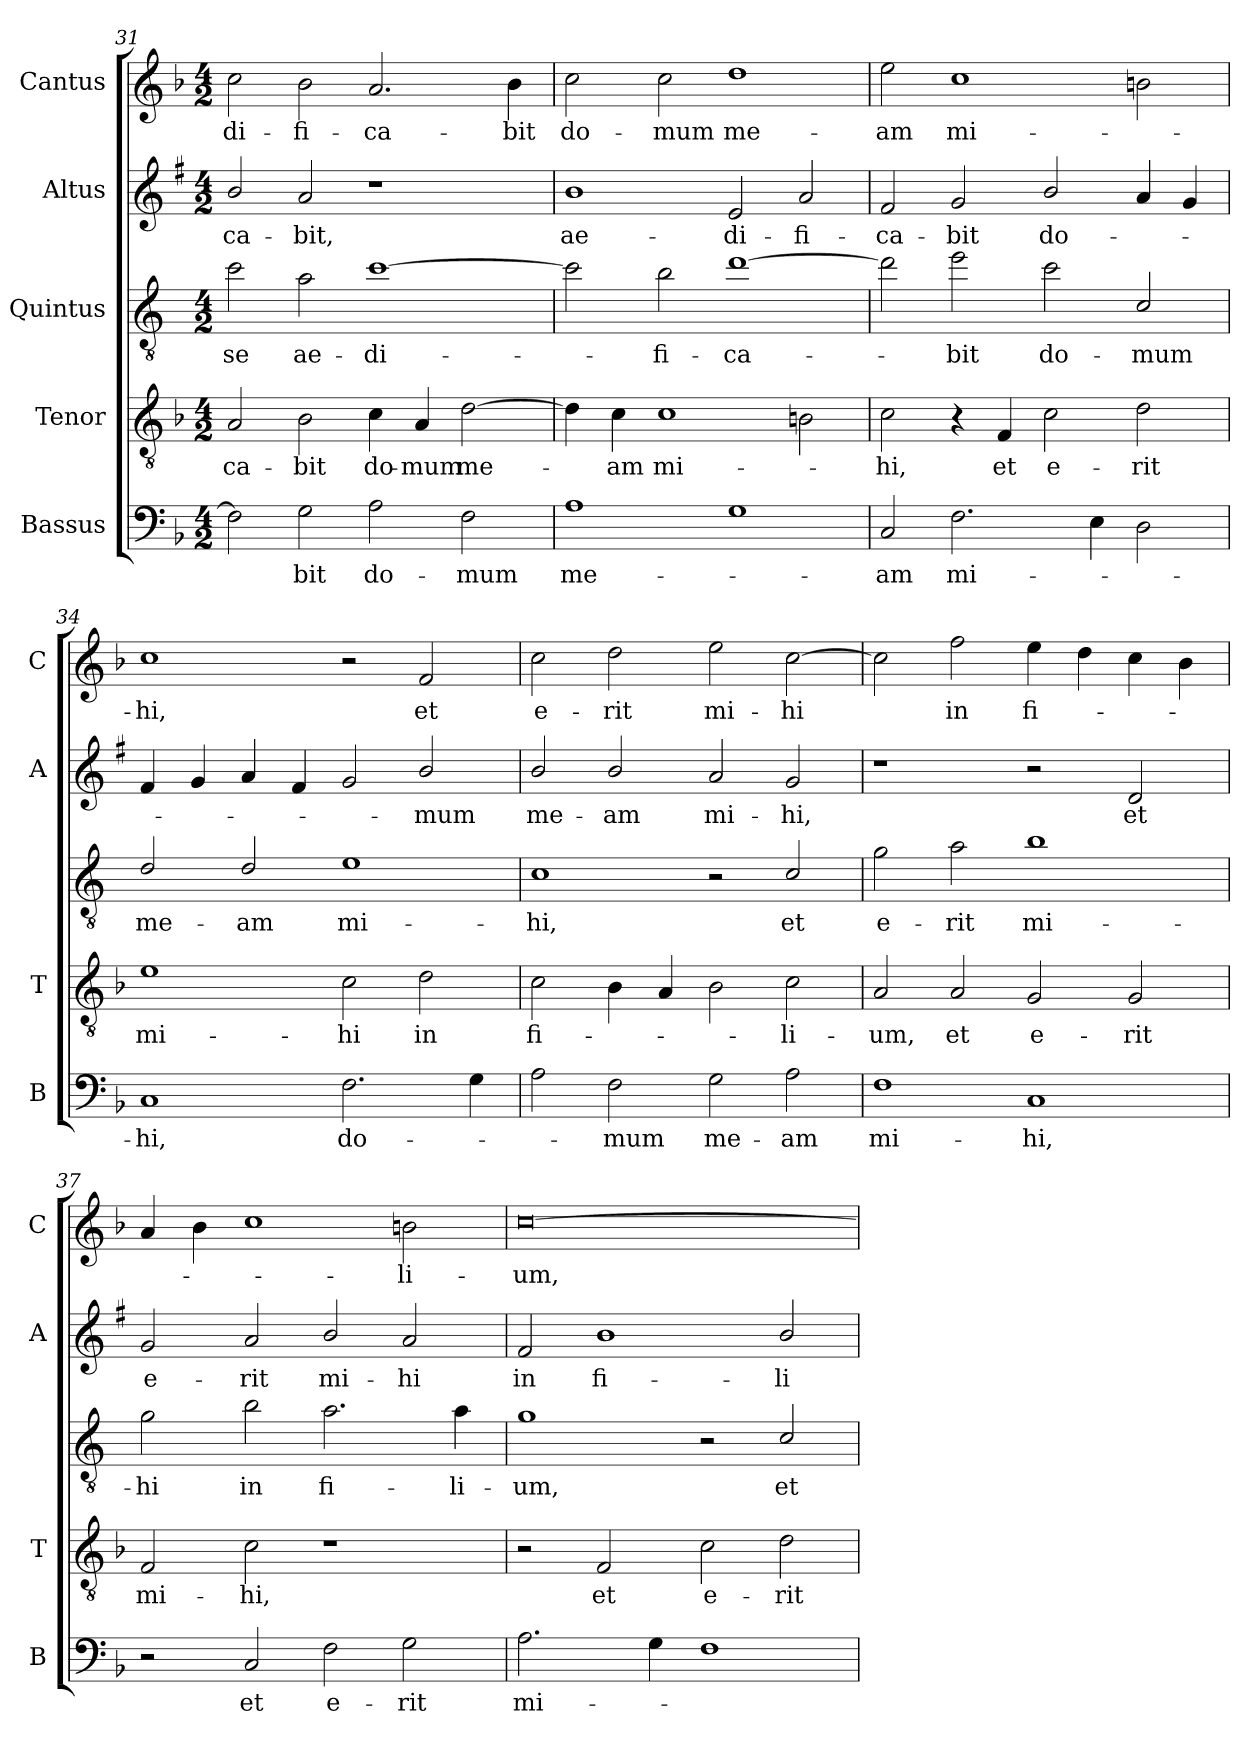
**kern	**text	**kern	**text	**kern	**text	**kern	**text	**kern	**text
*part5	*part5	*part4	*part4	*part3	*part3	*part2	*part2	*part1	*part1
*staff5	*staff5	*staff4	*staff4	*staff3	*staff3	*staff2	*staff2	*staff1	*staff1
*I"Bassus	*	*I"Tenor	*	*I"Quintus	*	*I"Altus	*	*I"Cantus	*
*I'B	*	*I'T	*	*	*	*I'A	*	*I'C	*
*clefF4	*	*clefGv2	*	*clefGv2	*	*clefG2	*	*clefG2	*
*	*	*	*	*ITrd4c7	*	*ITrd1c2	*	*	*
*k[b-]	*	*k[b-]	*	*k[b-]	*	*k[b-]	*	*k[b-]	*
*F:	*	*F:	*	*F:	*	*F:	*	*F:	*
*M4/2	*	*M4/2	*	*M4/2	*	*M4/2	*	*M4/2	*
=31	=31	=31	=31	=31	=31	=31	=31	=31	=31
!	!	!	!LO:LY:b	!	!LO:LY:b	!	!LO:LY:b	!	!LO:LY:b
2F\]	.	2A/	-ca-	2f\	-se	2a/	-ca-	2cc\	-di-
!	!LO:LY:b	!	!LO:LY:b	!	!LO:LY:b	!	!LO:LY:b	!	!LO:LY:b
2G\	-bit	2B-\	-bit	2d\	ae-	2g/	-bit,	2b-\	-fi-
!	!LO:LY:b	!	!LO:LY:b	!	!LO:LY:b	!	!	!	!LO:LY:b
2A\	do-	4c\	do-	[1f	-di-	1r	.	2.a/	-ca-
!	!	!	!LO:LY:b	!	!	!	!	!	!
.	.	4A/	-mum	.	.	.	.	.	.
!	!LO:LY:b	!	!LO:LY:b	!	!	!	!	!	!
2F\	-mum	[2d\	me-	.	.	.	.	.	.
!	!	!	!	!	!	!	!	!	!LO:LY:b
.	.	.	.	.	.	.	.	4b-\	-bit
=32	=32	=32	=32	=32	=32	=32	=32	=32	=32
!	!LO:LY:b	!	!	!	!	!	!LO:LY:b	!	!LO:LY:b
1A	me-	4d\]	.	2f\]	.	1a	ae-	2cc\	do-
!	!	!	!LO:LY:b	!	!	!	!	!	!
.	.	4c\	-am	.	.	.	.	.	.
!	!	!	!LO:LY:b	!	!LO:LY:b	!	!	!	!LO:LY:b
.	.	1c	mi-	2e\	-fi-	.	.	2cc\	-mum
!	!	!	!	!	!LO:LY:b	!	!LO:LY:b	!	!LO:LY:b
1G	.	.	.	[1g	-ca-	2d/	-di-	1dd	me-
!	!	!	!	!	!	!	!LO:LY:b	!	!
.	.	2Bn\	.	.	.	2g/	-fi-	.	.
=33	=33	=33	=33	=33	=33	=33	=33	=33	=33
!	!LO:LY:b	!	!LO:LY:b	!	!	!	!LO:LY:b	!	!LO:LY:b
2C/	-am	2c\	-hi,	2g\]	.	2e/	-ca-	2ee\	-am
!	!LO:LY:b	!	!	!	!LO:LY:b	!	!LO:LY:b	!	!LO:LY:b
2.F\	mi-	4r	.	2a\	-bit	2f/	-bit	1cc	mi-
!	!	!	!LO:LY:b	!	!	!	!	!	!
.	.	4F/	et	.	.	.	.	.	.
!	!	!	!LO:LY:b	!	!LO:LY:b	!	!LO:LY:b	!	!
.	.	2c\	e-	2f\	do-	2a/	do-	.	.
4E\	.	.	.	.	.	.	.	.	.
!	!	!	!LO:LY:b	!	!LO:LY:b	!	!	!	!
2D\	.	2d\	-rit	2F/	-mum	4g/	.	2bn\	.
.	.	.	.	.	.	4f/	.	.	.
=34	=34	=34	=34	=34	=34	=34	=34	=34	=34
!	!LO:LY:b	!	!LO:LY:b	!	!LO:LY:b	!	!	!	!LO:LY:b
1C	-hi,	1e	mi-	2G/	me-	4e/	.	1cc	-hi,
.	.	.	.	.	.	4f/	.	.	.
!	!	!	!	!	!LO:LY:b	!	!	!	!
.	.	.	.	2G/	-am	4g/	.	.	.
.	.	.	.	.	.	4e/	.	.	.
!	!LO:LY:b	!	!LO:LY:b	!	!LO:LY:b	!	!	!	!
2.F\	do-	2c\	-hi	1A	mi-	2f/	.	2r	.
!	!	!	!LO:LY:b	!	!	!	!LO:LY:b	!	!LO:LY:b
.	.	2d\	in	.	.	2a/	-mum	2f/	et
4G\	.	.	.	.	.	.	.	.	.
=35	=35	=35	=35	=35	=35	=35	=35	=35	=35
!	!	!	!LO:LY:b	!	!LO:LY:b	!	!LO:LY:b	!	!LO:LY:b
2A\	.	2c\	fi-	1F	-hi,	2a/	me-	2cc\	e-
!	!LO:LY:b	!	!	!	!	!	!LO:LY:b	!	!LO:LY:b
2F\	-mum	4B-\	.	.	.	2a/	-am	2dd\	-rit
.	.	4A/	.	.	.	.	.	.	.
!	!LO:LY:b	!	!	!	!	!	!LO:LY:b	!	!LO:LY:b
2G\	me-	2B-\	.	2r	.	2g/	mi-	2ee\	mi-
!	!LO:LY:b	!	!LO:LY:b	!	!LO:LY:b	!	!LO:LY:b	!	!LO:LY:b
2A\	-am	2c\	-li-	2F/	et	2f/	-hi,	[2cc\	-hi
!!LO:PB:g=z
=36	=36	=36	=36	=36	=36	=36	=36	=36	=36
!	!LO:LY:b	!	!LO:LY:b	!	!LO:LY:b	!	!	!	!
1F	mi-	2A/	-um,	2c\	e-	1r	.	2cc\]	.
!	!	!	!LO:LY:b	!	!LO:LY:b	!	!	!	!LO:LY:b
.	.	2A/	et	2d\	-rit	.	.	2ff\	in
!	!LO:LY:b	!	!LO:LY:b	!	!LO:LY:b	!	!	!	!LO:LY:b
1C	-hi,	2G/	e-	1e	mi-	2r	.	4ee\	fi-
.	.	.	.	.	.	.	.	4dd\	.
!	!	!	!LO:LY:b	!	!	!	!LO:LY:b	!	!
.	.	2G/	-rit	.	.	2c/	et	4cc\	.
.	.	.	.	.	.	.	.	4b-\	.
=37	=37	=37	=37	=37	=37	=37	=37	=37	=37
!	!	!	!LO:LY:b	!	!LO:LY:b	!	!LO:LY:b	!	!
2r	.	2F/	mi-	2c\	-hi	2f/	e-	4a/	.
.	.	.	.	.	.	.	.	4b-\	.
!	!LO:LY:b	!	!LO:LY:b	!	!LO:LY:b	!	!LO:LY:b	!	!
2C/	et	2c\	-hi,	2e\	in	2g/	-rit	1cc	.
!	!LO:LY:b	!	!	!	!LO:LY:b	!	!LO:LY:b	!	!
2F\	e-	1r	.	2.d\	fi-	2a/	mi-	.	.
!	!LO:LY:b	!	!	!	!	!	!LO:LY:b	!	!LO:LY:b
2G\	-rit	.	.	.	.	2g/	-hi	2bn\	-li-
!	!	!	!	!	!LO:LY:b	!	!	!	!
.	.	.	.	4d\	-li-	.	.	.	.
=38	=38	=38	=38	=38	=38	=38	=38	=38	=38
!	!LO:LY:b	!	!	!	!LO:LY:b	!	!LO:LY:b	!	!LO:LY:b
2.A\	mi-	2r	.	1c	-um,	2e/	in	[0cc	-um,
!	!	!	!LO:LY:b	!	!	!	!LO:LY:b	!	!
.	.	2F/	et	.	.	1a	fi-	.	.
4G\	.	.	.	.	.	.	.	.	.
!	!	!	!LO:LY:b	!	!	!	!	!	!
1F	.	2c\	e-	2r	.	.	.	.	.
!	!	!	!LO:LY:b	!	!LO:LY:b	!	!LO:LY:b	!	!
.	.	2d\	-rit	2F/	et	2a/	-li-	.	.
=	=	=	=	=	=	=	=	=	=
*-	*-	*-	*-	*-	*-	*-	*-	*-	*-
